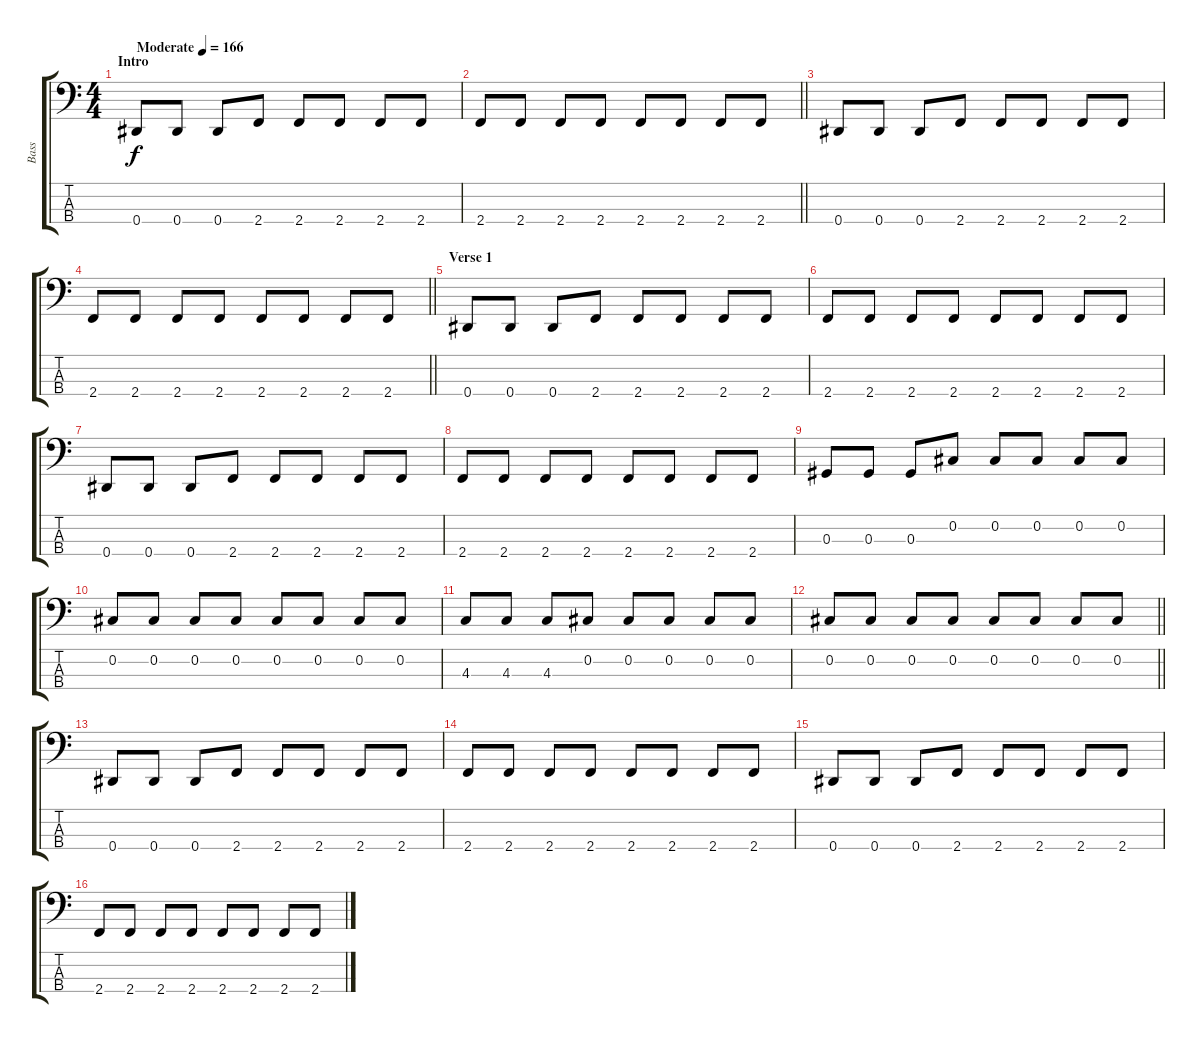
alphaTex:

\track ("Bass" "Bass") {instrument electricbassfinger}
\staff {score tabs}
\tuning (Gb2 Db2 Ab1 Eb1) {hide}
\ts (4 4)
\section ("" "Intro")
\tempo (166 "Moderate")
\clef f4
\ks c
0.4.8{dy f instrument electricbassfinger} 0.4.8 0.4.8 2.4.8 2.4.8 2.4.8 2.4.8 2.4.8 |
\barLineRight lightlight
2.4.8 2.4.8 2.4.8 2.4.8 2.4.8 2.4.8 2.4.8 2.4.8 |
0.4.8 0.4.8 0.4.8 2.4.8 2.4.8 2.4.8 2.4.8 2.4.8 |
\barLineRight lightlight
2.4.8 2.4.8 2.4.8 2.4.8 2.4.8 2.4.8 2.4.8 2.4.8 |
\section ("" "Verse 1")
0.4.8 0.4.8 0.4.8 2.4.8 2.4.8 2.4.8 2.4.8 2.4.8 |
2.4.8 2.4.8 2.4.8 2.4.8 2.4.8 2.4.8 2.4.8 2.4.8 |
0.4.8 0.4.8 0.4.8 2.4.8 2.4.8 2.4.8 2.4.8 2.4.8 |
2.4.8 2.4.8 2.4.8 2.4.8 2.4.8 2.4.8 2.4.8 2.4.8 |
0.3.8 0.3.8 0.3.8 0.2.8 0.2.8 0.2.8 0.2.8 0.2.8 |
0.2.8 0.2.8 0.2.8 0.2.8 0.2.8 0.2.8 0.2.8 0.2.8 |
4.3.8 4.3.8 4.3.8 0.2.8 0.2.8 0.2.8 0.2.8 0.2.8 |
\barLineRight lightlight
0.2.8 0.2.8 0.2.8 0.2.8 0.2.8 0.2.8 0.2.8 0.2.8 |
0.4.8 0.4.8 0.4.8 2.4.8 2.4.8 2.4.8 2.4.8 2.4.8 |
2.4.8 2.4.8 2.4.8 2.4.8 2.4.8 2.4.8 2.4.8 2.4.8 |
0.4.8 0.4.8 0.4.8 2.4.8 2.4.8 2.4.8 2.4.8 2.4.8 |
2.4.8 2.4.8 2.4.8 2.4.8 2.4.8 2.4.8 2.4.8 2.4.8
